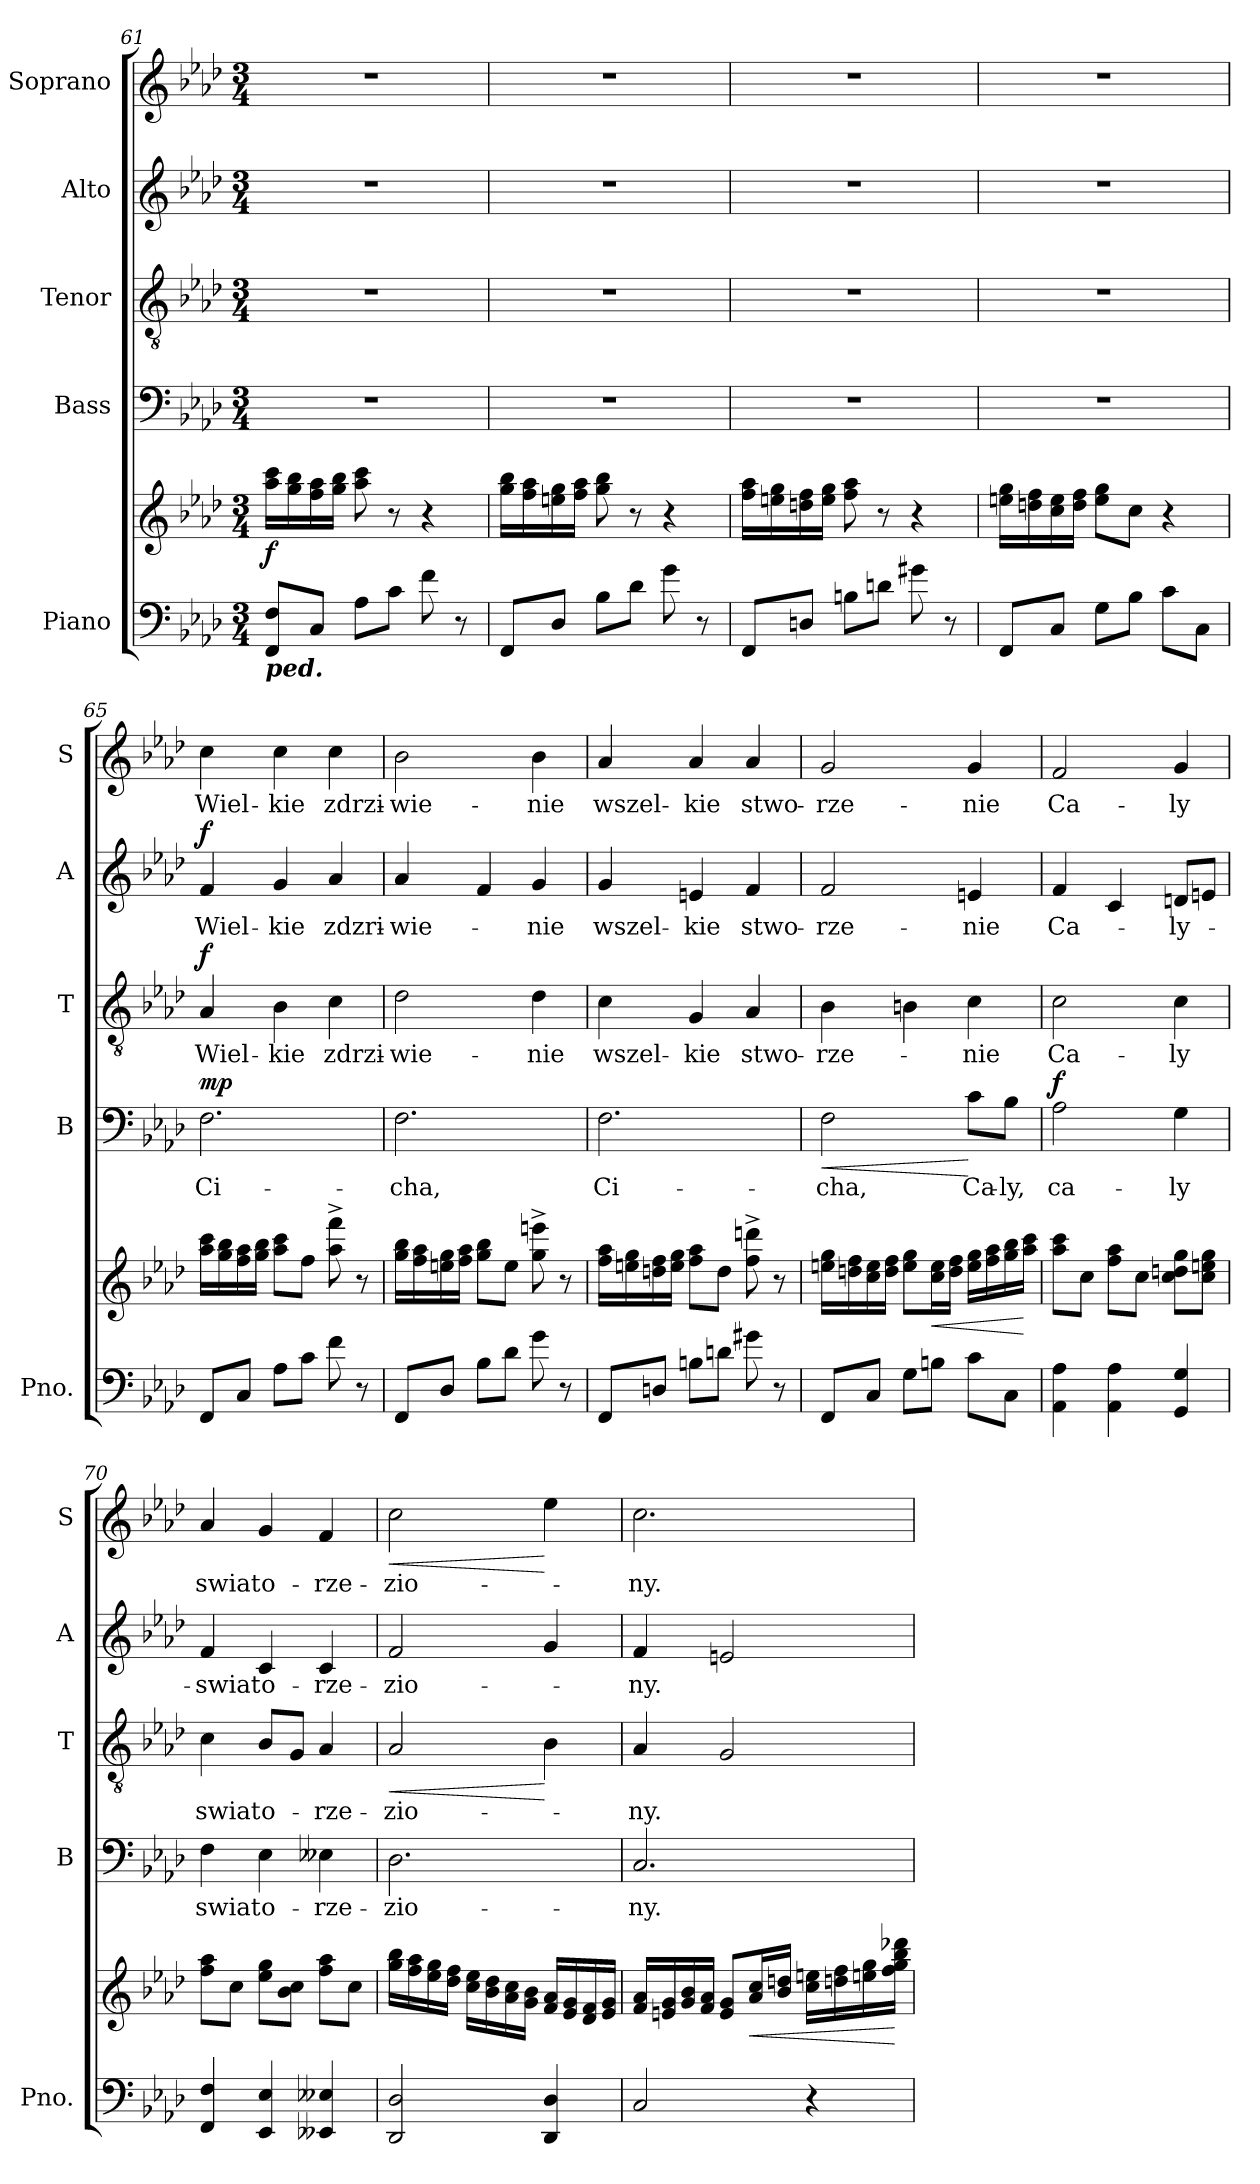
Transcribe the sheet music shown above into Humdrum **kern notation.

**kern	**kern	**dynam	**kern	**text	**dynam	**kern	**text	**dynam	**kern	**text	**dynam	**kern	**text	**dynam
*part5	*part5	*part5	*part4	*part4	*part4	*part3	*part3	*part3	*part2	*part2	*part2	*part1	*part1	*part1
*staff6	*staff5	*staff5/6	*staff4	*staff4	*staff4	*staff3	*staff3	*staff3	*staff2	*staff2	*staff2	*staff1	*staff1	*staff1
*I"Piano	*	*	*I"Bass	*	*	*I"Tenor	*	*	*I"Alto	*	*	*I"Soprano	*	*
*I'Pno.	*	*	*I'B	*	*	*I'T	*	*	*I'A	*	*	*I'S	*	*
*clefF4	*clefG2	*	*clefF4	*	*	*clefGv2	*	*	*clefG2	*	*	*clefG2	*	*
*k[b-e-a-d-]	*k[b-e-a-d-]	*	*k[b-e-a-d-]	*	*	*k[b-e-a-d-]	*	*	*k[b-e-a-d-]	*	*	*k[b-e-a-d-]	*	*
*f:	*f:	*	*f:	*	*	*f:	*	*	*f:	*	*	*f:	*	*
*M3/4	*M3/4	*	*M3/4	*	*	*M3/4	*	*	*M3/4	*	*	*M3/4	*	*
=61	=61	=61	=61	=61	=61	=61	=61	=61	=61	=61	=61	=61	=61	=61
!LO:TX:b:Bi:t=ped.	!	!	!	!	!	!	!	!	!	!	!	!	!	!
!	!	!LO:DY:b	!	!	!	!	!	!	!	!	!	!	!	!
8FF/ 8F/L	16aa-\ 16ccc\LL	f	2.r	.	.	2.r	.	.	2.r	.	.	2.r	.	.
.	16gg\ 16bb-\	.	.	.	.	.	.	.	.	.	.	.	.	.
8C/J	16ff\ 16aa-\	.	.	.	.	.	.	.	.	.	.	.	.	.
.	16gg\ 16bb-\JJ	.	.	.	.	.	.	.	.	.	.	.	.	.
8A-\L	8aa-\ 8ccc\	.	.	.	.	.	.	.	.	.	.	.	.	.
8c\J	8r	.	.	.	.	.	.	.	.	.	.	.	.	.
8f\	4r	.	.	.	.	.	.	.	.	.	.	.	.	.
8r	.	.	.	.	.	.	.	.	.	.	.	.	.	.
!!LO:PB:g=z
=62	=62	=62	=62	=62	=62	=62	=62	=62	=62	=62	=62	=62	=62	=62
8FF/L	16gg\ 16bb-\LL	.	2.r	.	.	2.r	.	.	2.r	.	.	2.r	.	.
.	16ff\ 16aa-\	.	.	.	.	.	.	.	.	.	.	.	.	.
8D-/J	16een\ 16gg\	.	.	.	.	.	.	.	.	.	.	.	.	.
.	16ff\ 16aa-\JJ	.	.	.	.	.	.	.	.	.	.	.	.	.
8B-\L	8gg\ 8bb-\	.	.	.	.	.	.	.	.	.	.	.	.	.
8d-\J	8r	.	.	.	.	.	.	.	.	.	.	.	.	.
8g\	4r	.	.	.	.	.	.	.	.	.	.	.	.	.
8r	.	.	.	.	.	.	.	.	.	.	.	.	.	.
=63	=63	=63	=63	=63	=63	=63	=63	=63	=63	=63	=63	=63	=63	=63
8FF/L	16ff\ 16aa-\LL	.	2.r	.	.	2.r	.	.	2.r	.	.	2.r	.	.
.	16een\ 16gg\	.	.	.	.	.	.	.	.	.	.	.	.	.
8Dn/J	16ddn\ 16ff\	.	.	.	.	.	.	.	.	.	.	.	.	.
.	16ee\ 16gg\JJ	.	.	.	.	.	.	.	.	.	.	.	.	.
8Bn\L	8ff\ 8aa-\	.	.	.	.	.	.	.	.	.	.	.	.	.
8dn\J	8r	.	.	.	.	.	.	.	.	.	.	.	.	.
8g#X\	4r	.	.	.	.	.	.	.	.	.	.	.	.	.
8r	.	.	.	.	.	.	.	.	.	.	.	.	.	.
=64	=64	=64	=64	=64	=64	=64	=64	=64	=64	=64	=64	=64	=64	=64
8FF/L	16een\ 16gg\LL	.	2.r	.	.	2.r	.	.	2.r	.	.	2.r	.	.
.	16ddn\ 16ff\	.	.	.	.	.	.	.	.	.	.	.	.	.
8C/J	16cc\ 16ee\	.	.	.	.	.	.	.	.	.	.	.	.	.
.	16dd\ 16ff\JJ	.	.	.	.	.	.	.	.	.	.	.	.	.
8G\L	8ee\ 8gg\L	.	.	.	.	.	.	.	.	.	.	.	.	.
8B-\J	8cc\J	.	.	.	.	.	.	.	.	.	.	.	.	.
8c\L	4r	.	.	.	.	.	.	.	.	.	.	.	.	.
8C\J	.	.	.	.	.	.	.	.	.	.	.	.	.	.
=65	=65	=65	=65	=65	=65	=65	=65	=65	=65	=65	=65	=65	=65	=65
!	!	!	!	!LO:LY:b	!LO:DY:a	!	!LO:LY:b	!LO:DY:a	!	!LO:LY:b	!LO:DY:a	!	!LO:LY:b	!
8FF/L	16aa-\ 16ccc\LL	.	2.F\	Ci-	mp	4A-/	Wiel-	f	4f/	Wiel-	f	4cc\	Wiel-	.
.	16gg\ 16bb-\	.	.	.	.	.	.	.	.	.	.	.	.	.
8C/J	16ff\ 16aa-\	.	.	.	.	.	.	.	.	.	.	.	.	.
.	16gg\ 16bb-\JJ	.	.	.	.	.	.	.	.	.	.	.	.	.
!	!	!	!	!	!	!	!LO:LY:b	!	!	!LO:LY:b	!	!	!LO:LY:b	!
8A-\L	8aa-\ 8ccc\L	.	.	.	.	4B-\	-kie	.	4g/	-kie	.	4cc\	-kie	.
8c\J	8ff\J	.	.	.	.	.	.	.	.	.	.	.	.	.
!	!	!	!	!	!	!	!LO:LY:b	!	!	!LO:LY:b	!	!	!LO:LY:b	!
8f\	8aa-\^> 8fff\^>	.	.	.	.	4c\	zdrzi-	.	4a-/	zdzri-	.	4cc\	zdrzi-	.
8r	8r	.	.	.	.	.	.	.	.	.	.	.	.	.
=66	=66	=66	=66	=66	=66	=66	=66	=66	=66	=66	=66	=66	=66	=66
!	!	!	!	!LO:LY:b	!	!	!LO:LY:b	!	!	!LO:LY:b	!	!	!LO:LY:b	!
8FF/L	16gg\ 16bb-\LL	.	2.F\	-cha,	.	2d-\	-wie-	.	4a-/	-wie-	.	2b-\	-wie-	.
.	16ff\ 16aa-\	.	.	.	.	.	.	.	.	.	.	.	.	.
8D-/J	16een\ 16gg\	.	.	.	.	.	.	.	.	.	.	.	.	.
.	16ff\ 16aa-\JJ	.	.	.	.	.	.	.	.	.	.	.	.	.
8B-\L	8gg\ 8bb-\L	.	.	.	.	.	.	.	4f/	.	.	.	.	.
8d-\J	8ee\J	.	.	.	.	.	.	.	.	.	.	.	.	.
!	!	!	!	!	!	!	!LO:LY:b	!	!	!LO:LY:b	!	!	!LO:LY:b	!
8g\	8gg\^> 8eeen\^>	.	.	.	.	4d-\	-nie	.	4g/	-nie	.	4b-\	-nie	.
8r	8r	.	.	.	.	.	.	.	.	.	.	.	.	.
!!LO:LB:g=z
=67	=67	=67	=67	=67	=67	=67	=67	=67	=67	=67	=67	=67	=67	=67
!	!	!	!	!LO:LY:b	!	!	!LO:LY:b	!	!	!LO:LY:b	!	!	!LO:LY:b	!
8FF/L	16ff\ 16aa-\LL	.	2.F\	Ci-	.	4c\	wszel-	.	4g/	wszel-	.	4a-/	wszel-	.
.	16een\ 16gg\	.	.	.	.	.	.	.	.	.	.	.	.	.
8Dn/J	16ddn\ 16ff\	.	.	.	.	.	.	.	.	.	.	.	.	.
.	16ee\ 16gg\JJ	.	.	.	.	.	.	.	.	.	.	.	.	.
!	!	!	!	!	!	!	!LO:LY:b	!	!	!LO:LY:b	!	!	!LO:LY:b	!
8Bn\L	8ff\ 8aa-\L	.	.	.	.	4G/	-kie	.	4en/	-kie	.	4a-/	-kie	.
8dn\J	8dd\J	.	.	.	.	.	.	.	.	.	.	.	.	.
!	!	!	!	!	!	!	!LO:LY:b	!	!	!LO:LY:b	!	!	!LO:LY:b	!
8g#X\	8ff\^> 8dddn\^>	.	.	.	.	4A-/	stwo-	.	4f/	stwo-	.	4a-/	stwo-	.
8r	8r	.	.	.	.	.	.	.	.	.	.	.	.	.
=68	=68	=68	=68	=68	=68	=68	=68	=68	=68	=68	=68	=68	=68	=68
!	!	!	!	!LO:LY:b	!LO:HP:b	!	!LO:LY:b	!	!	!LO:LY:b	!	!	!LO:LY:b	!
8FF/L	16een\ 16gg\LL	.	2F\	-cha,	<	4B-\	-rze-	.	2f/	-rze-	.	2g/	-rze-	.
.	16ddn\ 16ff\	.	.	.	.	.	.	.	.	.	.	.	.	.
8C/J	16cc\ 16ee\	.	.	.	.	.	.	.	.	.	.	.	.	.
.	16dd\ 16ff\JJ	.	.	.	.	.	.	.	.	.	.	.	.	.
8G\L	8ee\ 8gg\L	.	.	.	.	4Bn\	.	.	.	.	.	.	.	.
!	!	!LO:HP:b	!	!	!	!	!	!	!	!	!	!	!	!
8Bn\J	16cc\ 16ee\L	<	.	.	.	.	.	.	.	.	.	.	.	.
.	16dd\ 16ff\JJ	.	.	.	.	.	.	.	.	.	.	.	.	.
!	!	!	!	!LO:LY:b	!	!	!LO:LY:b	!	!	!LO:LY:b	!	!	!LO:LY:b	!
8c\L	16ee\ 16gg\LL	.	8c\L	Ca-	[	4c\	-nie	.	4en/	-nie	.	4g/	-nie	.
.	16ff\ 16aa-\	.	.	.	.	.	.	.	.	.	.	.	.	.
!	!	!	!	!LO:LY:b	!	!	!	!	!	!	!	!	!	!
8C\J	16gg\ 16bb-\	.	8B-\J	-ly,	.	.	.	.	.	.	.	.	.	.
.	16aa-\ 16ccc\JJ	[	.	.	.	.	.	.	.	.	.	.	.	.
=69	=69	=69	=69	=69	=69	=69	=69	=69	=69	=69	=69	=69	=69	=69
!	!	!	!	!LO:LY:b	!LO:DY:a	!	!LO:LY:b	!	!	!LO:LY:b	!	!	!LO:LY:b	!
4AA-\ 4A-\	8aa-\ 8ccc\L	.	2A-\	ca-	f	2c\	Ca-	.	4f/	Ca-	.	2f/	Ca-	.
.	8cc\J	.	.	.	.	.	.	.	.	.	.	.	.	.
4AA-\ 4A-\	8ff\ 8aa-\L	.	.	.	.	.	.	.	4c/	.	.	.	.	.
.	8cc\J	.	.	.	.	.	.	.	.	.	.	.	.	.
!	!	!	!	!LO:LY:b	!	!	!LO:LY:b	!	!	!LO:LY:b	!	!	!LO:LY:b	!
4GG/ 4G/	8cc\ 8ddn\ 8gg\L	.	4G\	-ly	.	4c\	-ly	.	8dn/L	-ly-	.	4g/	-ly	.
.	8cc\ 8een\ 8gg\J	.	.	.	.	.	.	.	8en/J	.	.	.	.	.
=70	=70	=70	=70	=70	=70	=70	=70	=70	=70	=70	=70	=70	=70	=70
!	!	!	!	!LO:LY:b	!	!	!LO:LY:b	!	!	!LO:LY:b	!	!	!LO:LY:b	!
4FF/ 4F/	8ff\ 8aa-\L	.	4F\	swiat	.	4c\	swiat	.	4f/	-swiat	.	4a-/	swiat	.
.	8cc\J	.	.	.	.	.	.	.	.	.	.	.	.	.
!	!	!	!	!LO:LY:b	!	!	!LO:LY:b	!	!	!LO:LY:b	!	!	!LO:LY:b	!
4EE-/ 4E-/	8ee-\ 8gg\L	.	4E-\	o-	.	8B-/L	o-	.	4c/	o-	.	4g/	o-	.
.	8b-\ 8cc\J	.	.	.	.	8G/J	.	.	.	.	.	.	.	.
!	!	!	!	!LO:LY:b	!	!	!LO:LY:b	!	!	!LO:LY:b	!	!	!LO:LY:b	!
4EE--X/ 4E--X/	8ff\ 8aa-\L	.	4E--X\	-rze-	.	4A-/	-rze-	.	4c/	-rze-	.	4f/	-rze-	.
.	8cc\J	.	.	.	.	.	.	.	.	.	.	.	.	.
=71	=71	=71	=71	=71	=71	=71	=71	=71	=71	=71	=71	=71	=71	=71
!	!	!	!	!LO:LY:b	!	!	!LO:LY:b	!LO:HP:b	!	!LO:LY:b	!	!	!LO:LY:b	!LO:HP:b
2DD-/ 2D-/	16gg\ 16bb-\LL	.	2.D-\	-zio-	.	2A-/	-zio-	<	2f/	-zio-	.	2cc\	-zio-	<
.	16ff\ 16aa-\	.	.	.	.	.	.	.	.	.	.	.	.	.
.	16ee-\ 16gg\	.	.	.	.	.	.	.	.	.	.	.	.	.
.	16dd-\ 16ff\JJ	.	.	.	.	.	.	.	.	.	.	.	.	.
.	16cc\ 16ee-\LL	.	.	.	.	.	.	.	.	.	.	.	.	.
.	16b-\ 16dd-\	.	.	.	.	.	.	.	.	.	.	.	.	.
.	16a-\ 16cc\	.	.	.	.	.	.	.	.	.	.	.	.	.
.	16g\ 16b-\JJ	.	.	.	.	.	.	.	.	.	.	.	.	.
4DD-/ 4D-/	16f/ 16a-/LL	.	.	.	.	4B-\	.	[	4g/	.	.	4ee-\	.	[
.	16e-/ 16g/	.	.	.	.	.	.	.	.	.	.	.	.	.
.	16d-/ 16f/	.	.	.	.	.	.	.	.	.	.	.	.	.
.	16e-/ 16g/JJ	.	.	.	.	.	.	.	.	.	.	.	.	.
!!LO:PB:g=z
=72	=72	=72	=72	=72	=72	=72	=72	=72	=72	=72	=72	=72	=72	=72
!	!	!	!	!LO:LY:b	!	!	!LO:LY:b	!	!	!LO:LY:b	!	!	!LO:LY:b	!
2C/	16f/ 16a-/LL	.	2.C/	-ny.	.	4A-/	-ny.	.	4f/	-ny.	.	2.cc\	-ny.	.
.	16en/ 16g/	.	.	.	.	.	.	.	.	.	.	.	.	.
.	16g/ 16b-/	.	.	.	.	.	.	.	.	.	.	.	.	.
.	16f/ 16a-/JJ	.	.	.	.	.	.	.	.	.	.	.	.	.
.	8e/ 8g/L	.	.	.	.	2G/	.	.	2en/	.	.	.	.	.
!	!	!LO:HP:b	!	!	!	!	!	!	!	!	!	!	!	!
.	16a-/ 16cc/L	<	.	.	.	.	.	.	.	.	.	.	.	.
.	16b-/ 16ddn/JJ	.	.	.	.	.	.	.	.	.	.	.	.	.
4r	16cc\ 16een\LL	.	.	.	.	.	.	.	.	.	.	.	.	.
.	16ddn\ 16ff\	.	.	.	.	.	.	.	.	.	.	.	.	.
.	16een\ 16gg\	.	.	.	.	.	.	.	.	.	.	.	.	.
.	16ff\ 16gg\ 16bb-\ 16ddd-X\JJ	[	.	.	.	.	.	.	.	.	.	.	.	.
=	=	=	=	=	=	=	=	=	=	=	=	=	=	=
*-	*-	*-	*-	*-	*-	*-	*-	*-	*-	*-	*-	*-	*-	*-
